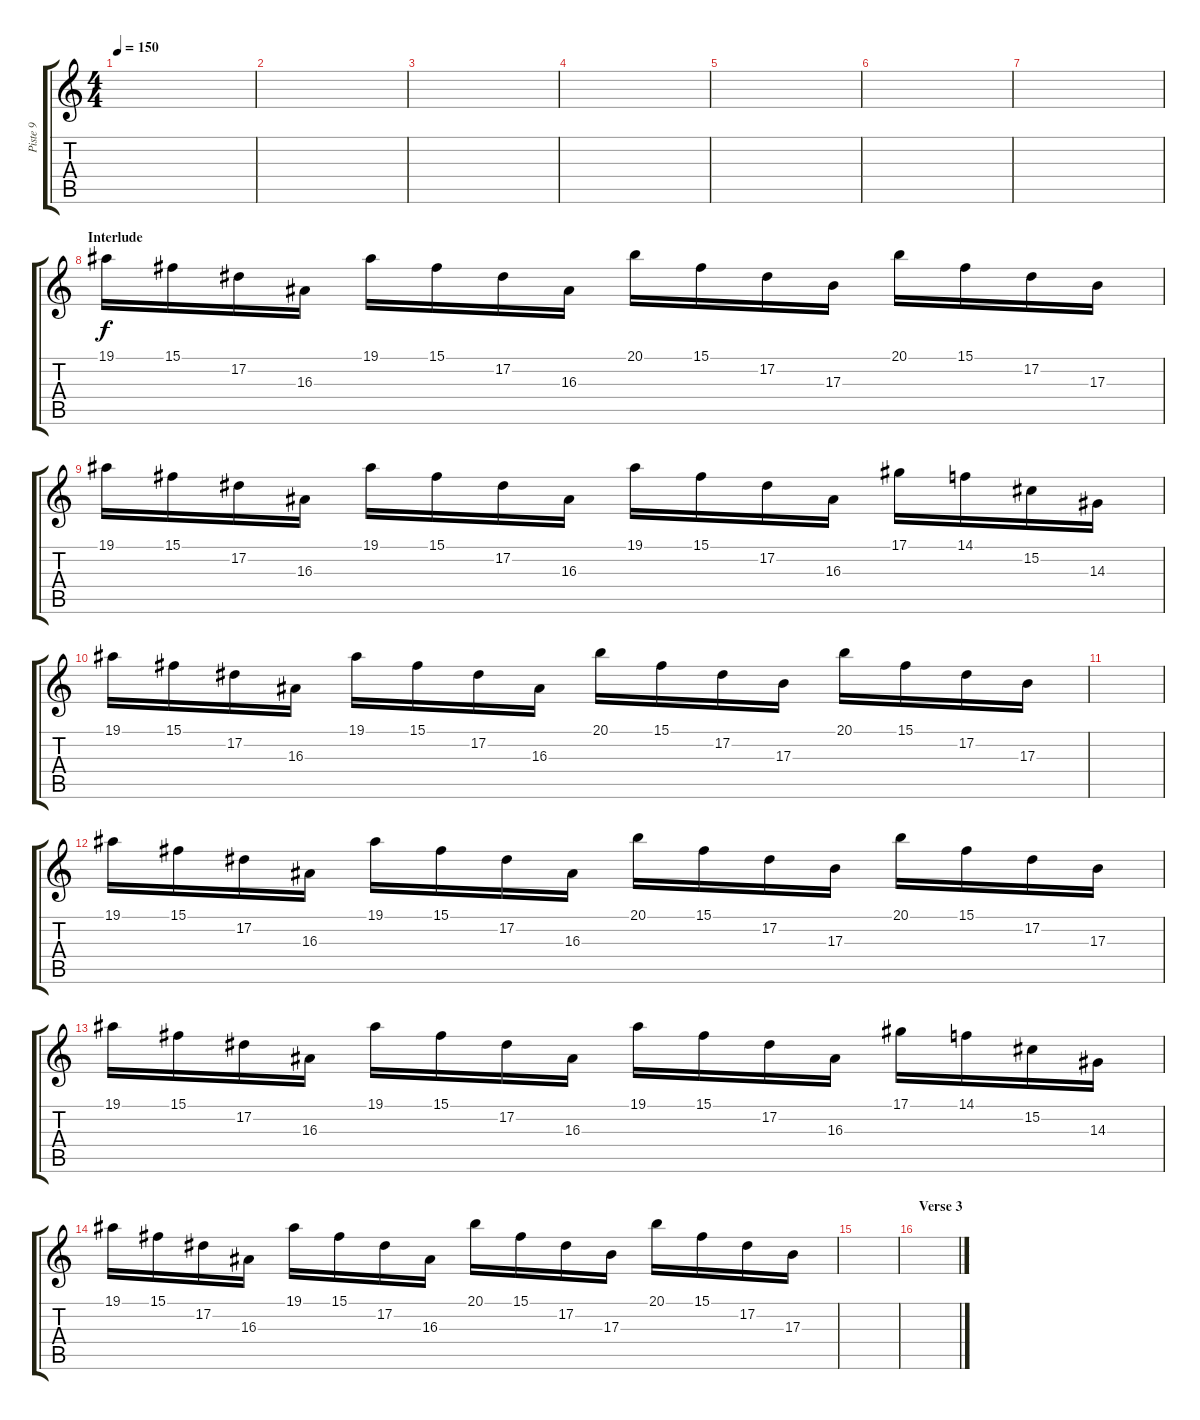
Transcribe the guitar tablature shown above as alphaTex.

\track ("Piste 9" "Piste 9") {instrument harpsichord}
\staff {score tabs}
\tuning (Eb4 Bb3 Gb3 Db3 Ab2 Eb2) {hide}
\ts (4 4)
\tempo 150
\clef g2
\ks c
|
|
|
|
|
|
|
\section ("" "Interlude")
19.1.16 15.1.16 17.2.16 16.3.16 19.1.16 15.1.16 17.2.16 16.3.16 20.1.16 15.1.16 17.2.16 17.3.16 20.1.16 15.1.16 17.2.16 17.3.16 |
19.1.16 15.1.16 17.2.16 16.3.16 19.1.16 15.1.16 17.2.16 16.3.16 19.1.16 15.1.16 17.2.16 16.3.16 17.1.16 14.1.16 15.2.16 14.3.16 |
19.1.16 15.1.16 17.2.16 16.3.16 19.1.16 15.1.16 17.2.16 16.3.16 20.1.16 15.1.16 17.2.16 17.3.16 20.1.16 15.1.16 17.2.16 17.3.16 |
|
19.1.16 15.1.16 17.2.16 16.3.16 19.1.16 15.1.16 17.2.16 16.3.16 20.1.16 15.1.16 17.2.16 17.3.16 20.1.16 15.1.16 17.2.16 17.3.16 |
19.1.16 15.1.16 17.2.16 16.3.16 19.1.16 15.1.16 17.2.16 16.3.16 19.1.16 15.1.16 17.2.16 16.3.16 17.1.16 14.1.16 15.2.16 14.3.16 |
19.1.16 15.1.16 17.2.16 16.3.16 19.1.16 15.1.16 17.2.16 16.3.16 20.1.16 15.1.16 17.2.16 17.3.16 20.1.16 15.1.16 17.2.16 17.3.16 |
|
\section ("" "Verse 3")
